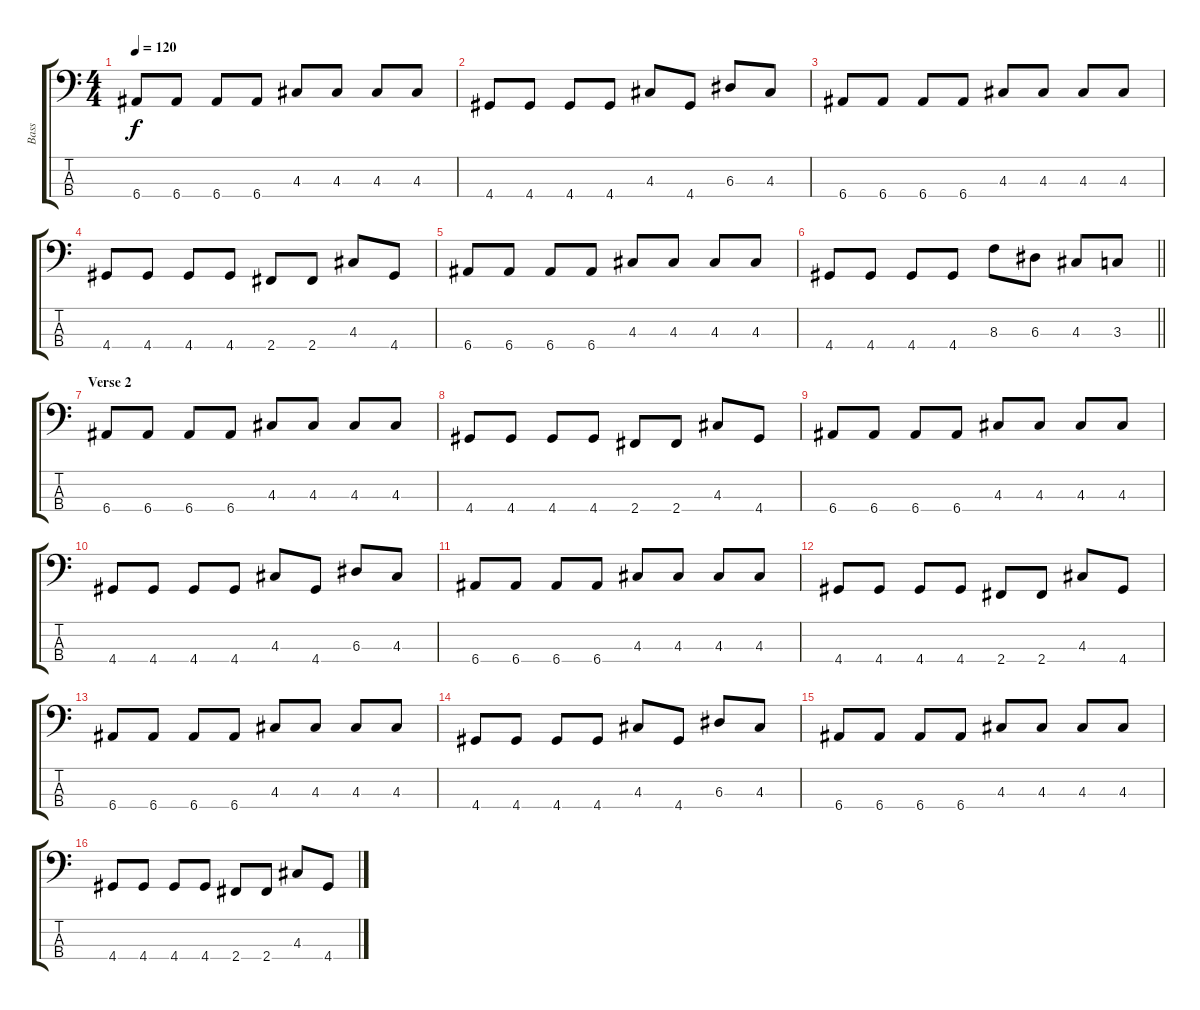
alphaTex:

\track ("Bass" "Bass") {instrument electricbassfinger}
\staff {score tabs}
\tuning (G2 D2 A1 E1) {hide}
\ts (4 4)
\tempo 120
\clef f4
\ks c
6.4.8{dy f} 6.4.8 6.4.8 6.4.8 4.3.8 4.3.8 4.3.8 4.3.8 |
4.4.8 4.4.8 4.4.8 4.4.8 4.3.8 4.4.8 6.3.8 4.3.8 |
6.4.8 6.4.8 6.4.8 6.4.8 4.3.8 4.3.8 4.3.8 4.3.8 |
4.4.8 4.4.8 4.4.8 4.4.8 2.4.8 2.4.8 4.3.8 4.4.8 |
6.4.8 6.4.8 6.4.8 6.4.8 4.3.8 4.3.8 4.3.8 4.3.8 |
\barLineRight lightlight
4.4.8 4.4.8 4.4.8 4.4.8 8.3.8 6.3.8 4.3.8 3.3.8 |
\section ("" "Verse 2")
6.4.8 6.4.8 6.4.8 6.4.8 4.3.8 4.3.8 4.3.8 4.3.8 |
4.4.8 4.4.8 4.4.8 4.4.8 2.4.8 2.4.8 4.3.8 4.4.8 |
6.4.8 6.4.8 6.4.8 6.4.8 4.3.8 4.3.8 4.3.8 4.3.8 |
4.4.8 4.4.8 4.4.8 4.4.8 4.3.8 4.4.8 6.3.8 4.3.8 |
6.4.8 6.4.8 6.4.8 6.4.8 4.3.8 4.3.8 4.3.8 4.3.8 |
4.4.8 4.4.8 4.4.8 4.4.8 2.4.8 2.4.8 4.3.8 4.4.8 |
6.4.8 6.4.8 6.4.8 6.4.8 4.3.8 4.3.8 4.3.8 4.3.8 |
4.4.8 4.4.8 4.4.8 4.4.8 4.3.8 4.4.8 6.3.8 4.3.8 |
6.4.8 6.4.8 6.4.8 6.4.8 4.3.8 4.3.8 4.3.8 4.3.8 |
4.4.8 4.4.8 4.4.8 4.4.8 2.4.8 2.4.8 4.3.8 4.4.8
